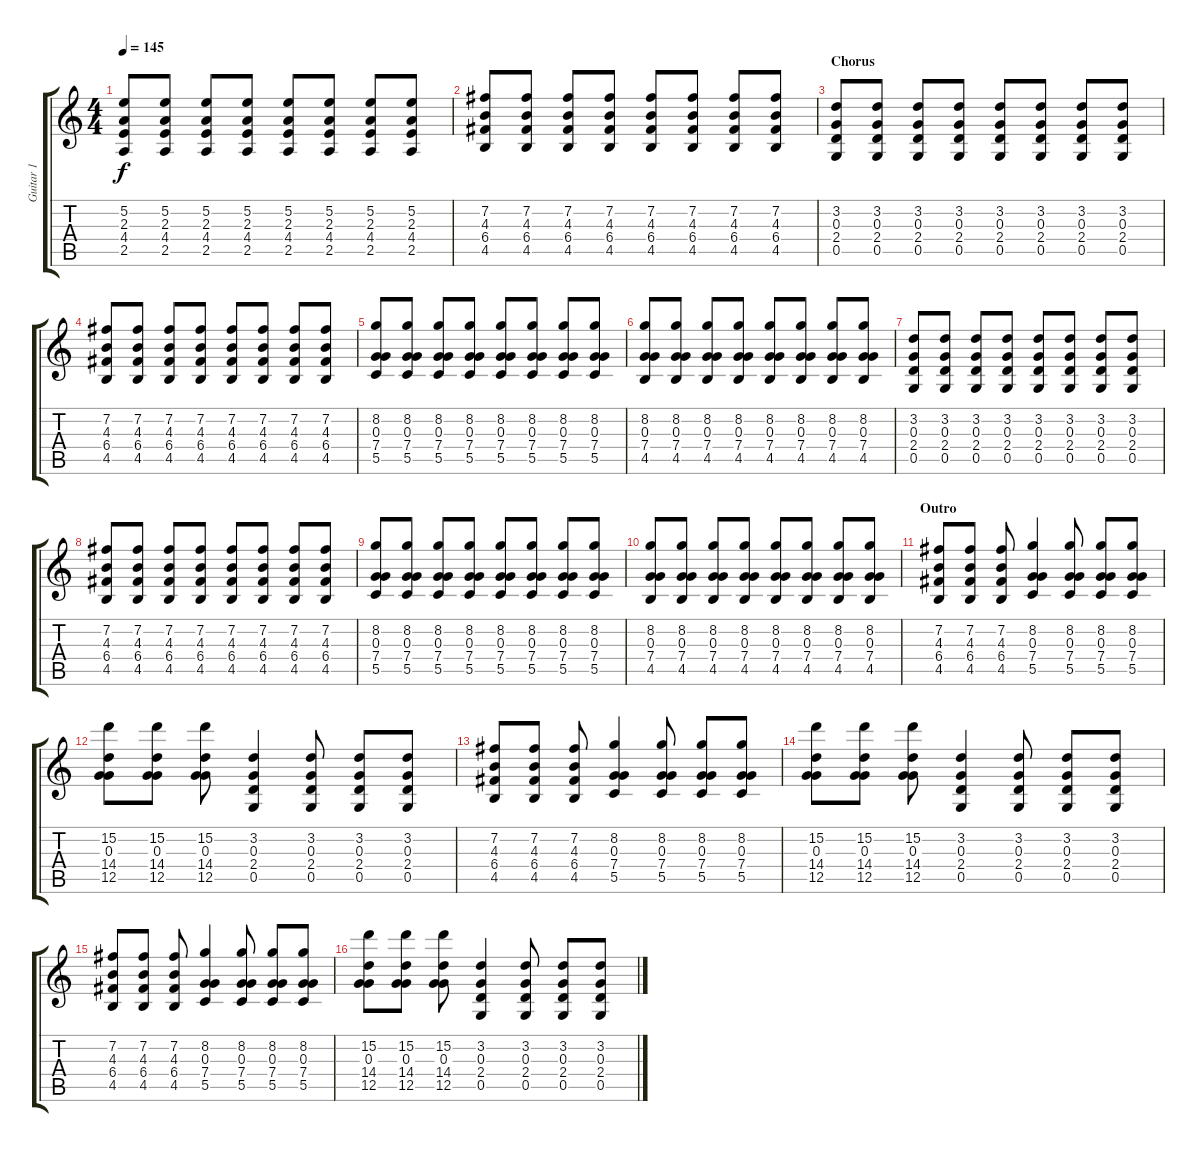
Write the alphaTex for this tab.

\track ("Guitar 1" "Guitar 1") {instrument distortionguitar}
\staff {score tabs}
\tuning (E4 B3 G3 C3 G2 E2) {hide}
\ts (4 4)
\tempo 145
\clef g2
\ks c
(5.2 2.3 4.4 2.5).8{dy f instrument distortionguitar} (5.2 2.3 4.4 2.5).8 (5.2 2.3 4.4 2.5).8 (5.2 2.3 4.4 2.5).8 (5.2 2.3 4.4 2.5).8 (5.2 2.3 4.4 2.5).8 (5.2 2.3 4.4 2.5).8 (5.2 2.3 4.4 2.5).8 |
(7.2 4.3 6.4 4.5).8 (7.2 4.3 6.4 4.5).8 (7.2 4.3 6.4 4.5).8 (7.2 4.3 6.4 4.5).8 (7.2 4.3 6.4 4.5).8 (7.2 4.3 6.4 4.5).8 (7.2 4.3 6.4 4.5).8 (7.2 4.3 6.4 4.5).8 |
\section ("" "Chorus")
(3.2 0.3 2.4 0.5).8 (3.2 0.3 2.4 0.5).8 (3.2 0.3 2.4 0.5).8 (3.2 0.3 2.4 0.5).8 (3.2 0.3 2.4 0.5).8 (3.2 0.3 2.4 0.5).8 (3.2 0.3 2.4 0.5).8 (3.2 0.3 2.4 0.5).8 |
(7.2 4.3 6.4 4.5).8 (7.2 4.3 6.4 4.5).8 (7.2 4.3 6.4 4.5).8 (7.2 4.3 6.4 4.5).8 (7.2 4.3 6.4 4.5).8 (7.2 4.3 6.4 4.5).8 (7.2 4.3 6.4 4.5).8 (7.2 4.3 6.4 4.5).8 |
(8.2 0.3 7.4 5.5).8 (8.2 0.3 7.4 5.5).8 (8.2 0.3 7.4 5.5).8 (8.2 0.3 7.4 5.5).8 (8.2 0.3 7.4 5.5).8 (8.2 0.3 7.4 5.5).8 (8.2 0.3 7.4 5.5).8 (8.2 0.3 7.4 5.5).8 |
(8.2 0.3 7.4 4.5).8 (8.2 0.3 7.4 4.5).8 (8.2 0.3 7.4 4.5).8 (8.2 0.3 7.4 4.5).8 (8.2 0.3 7.4 4.5).8 (8.2 0.3 7.4 4.5).8 (8.2 0.3 7.4 4.5).8 (8.2 0.3 7.4 4.5).8 |
(3.2 0.3 2.4 0.5).8 (3.2 0.3 2.4 0.5).8 (3.2 0.3 2.4 0.5).8 (3.2 0.3 2.4 0.5).8 (3.2 0.3 2.4 0.5).8 (3.2 0.3 2.4 0.5).8 (3.2 0.3 2.4 0.5).8 (3.2 0.3 2.4 0.5).8 |
(7.2 4.3 6.4 4.5).8 (7.2 4.3 6.4 4.5).8 (7.2 4.3 6.4 4.5).8 (7.2 4.3 6.4 4.5).8 (7.2 4.3 6.4 4.5).8 (7.2 4.3 6.4 4.5).8 (7.2 4.3 6.4 4.5).8 (7.2 4.3 6.4 4.5).8 |
(8.2 0.3 7.4 5.5).8 (8.2 0.3 7.4 5.5).8 (8.2 0.3 7.4 5.5).8 (8.2 0.3 7.4 5.5).8 (8.2 0.3 7.4 5.5).8 (8.2 0.3 7.4 5.5).8 (8.2 0.3 7.4 5.5).8 (8.2 0.3 7.4 5.5).8 |
(8.2 0.3 7.4 4.5).8 (8.2 0.3 7.4 4.5).8 (8.2 0.3 7.4 4.5).8 (8.2 0.3 7.4 4.5).8 (8.2 0.3 7.4 4.5).8 (8.2 0.3 7.4 4.5).8 (8.2 0.3 7.4 4.5).8 (8.2 0.3 7.4 4.5).8 |
\section ("" "Outro")
(7.2 4.3 6.4 4.5).8 (7.2 4.3 6.4 4.5).8 (7.2 4.3 6.4 4.5).8 (8.2 0.3 7.4 5.5).4 (8.2 0.3 7.4 5.5).8 (8.2 0.3 7.4 5.5).8 (8.2 0.3 7.4 5.5).8 |
(15.2 0.3 14.4 12.5).8 (15.2 0.3 14.4 12.5).8 (15.2 0.3 14.4 12.5).8 (3.2 0.3 2.4 0.5).4 (3.2 0.3 2.4 0.5).8 (3.2 0.3 2.4 0.5).8 (3.2 0.3 2.4 0.5).8 |
(7.2 4.3 6.4 4.5).8 (7.2 4.3 6.4 4.5).8 (7.2 4.3 6.4 4.5).8 (8.2 0.3 7.4 5.5).4 (8.2 0.3 7.4 5.5).8 (8.2 0.3 7.4 5.5).8 (8.2 0.3 7.4 5.5).8 |
(15.2 0.3 14.4 12.5).8 (15.2 0.3 14.4 12.5).8 (15.2 0.3 14.4 12.5).8 (3.2 0.3 2.4 0.5).4 (3.2 0.3 2.4 0.5).8 (3.2 0.3 2.4 0.5).8 (3.2 0.3 2.4 0.5).8 |
(7.2 4.3 6.4 4.5).8 (7.2 4.3 6.4 4.5).8 (7.2 4.3 6.4 4.5).8 (8.2 0.3 7.4 5.5).4 (8.2 0.3 7.4 5.5).8 (8.2 0.3 7.4 5.5).8 (8.2 0.3 7.4 5.5).8 |
(15.2 0.3 14.4 12.5).8 (15.2 0.3 14.4 12.5).8 (15.2 0.3 14.4 12.5).8 (3.2 0.3 2.4 0.5).4 (3.2 0.3 2.4 0.5).8 (3.2 0.3 2.4 0.5).8 (3.2 0.3 2.4 0.5).8
